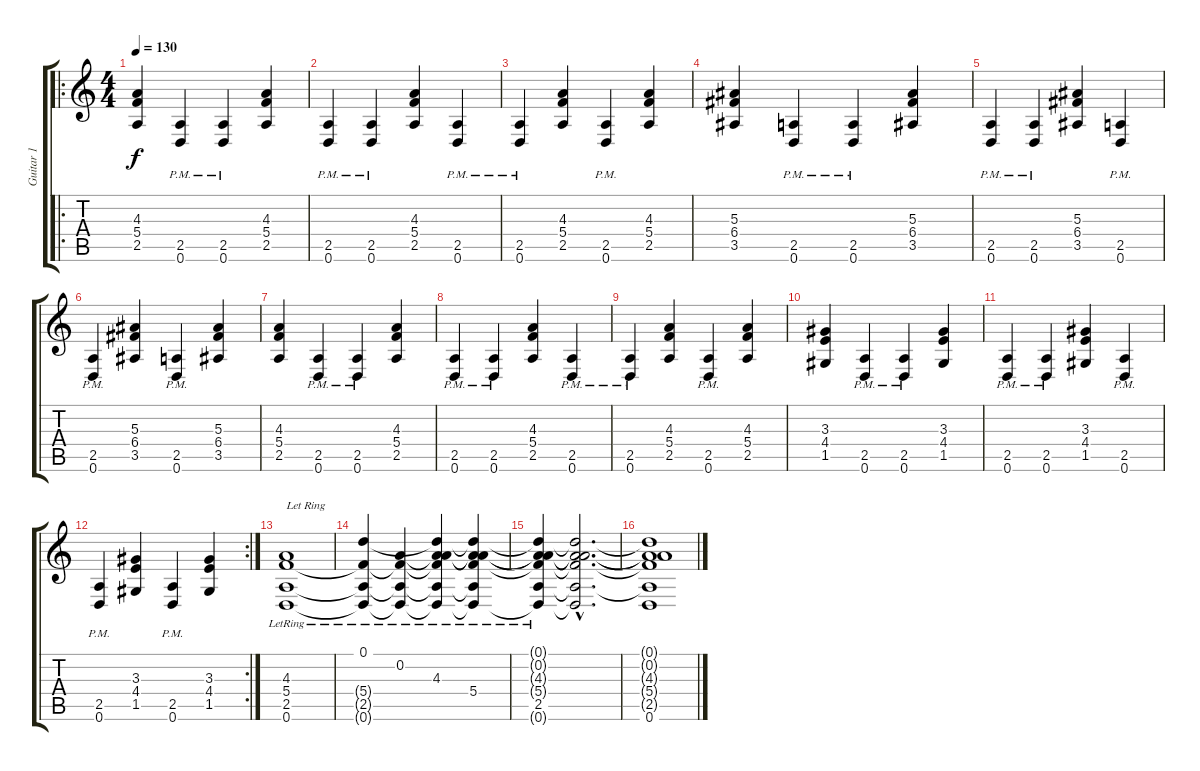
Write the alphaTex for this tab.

\track ("Guitar 1" "Guitar 1") {instrument distortionguitar}
\staff {score tabs}
\tuning (D4 A3 F3 C3 G2 D2) {hide}
\ro
\ts (4 4)
\tempo 130
\clef g2
\ks c
(4.3 5.4 2.5).4{dy f} (2.5{pm} 0.6{pm}).4 (2.5{pm} 0.6{pm}).4 (4.3 5.4 2.5).4 |
(2.5{pm} 0.6{pm}).4 (2.5{pm} 0.6{pm}).4 (4.3 5.4 2.5).4 (2.5{pm} 0.6{pm}).4 |
(2.5{pm} 0.6{pm}).4 (4.3 5.4 2.5).4 (2.5{pm} 0.6{pm}).4 (4.3 5.4 2.5).4 |
(5.3 6.4 3.5).4 (2.5{pm} 0.6{pm}).4 (2.5{pm} 0.6{pm}).4 (5.3 6.4 3.5).4 |
(2.5{pm} 0.6{pm}).4 (2.5{pm} 0.6{pm}).4 (5.3 6.4 3.5).4 (2.5{pm} 0.6{pm}).4 |
(2.5{pm} 0.6{pm}).4 (5.3 6.4 3.5).4 (2.5{pm} 0.6{pm}).4 (5.3 6.4 3.5).4 |
(4.3 5.4 2.5).4 (2.5{pm} 0.6{pm}).4 (2.5{pm} 0.6{pm}).4 (4.3 5.4 2.5).4 |
(2.5{pm} 0.6{pm}).4 (2.5{pm} 0.6{pm}).4 (4.3 5.4 2.5).4 (2.5{pm} 0.6{pm}).4 |
(2.5{pm} 0.6{pm}).4 (4.3 5.4 2.5).4 (2.5{pm} 0.6{pm}).4 (4.3 5.4 2.5).4 |
(3.3 4.4 1.5).4 (2.5{pm} 0.6{pm}).4 (2.5{pm} 0.6{pm}).4 (3.3 4.4 1.5).4 |
(2.5{pm} 0.6{pm}).4 (2.5{pm} 0.6{pm}).4 (3.3 4.4 1.5).4 (2.5{pm} 0.6{pm}).4 |
\rc 2
(2.5{pm} 0.6{pm}).4 (3.3 4.4 1.5).4 (2.5{pm} 0.6{pm}).4 (3.3 4.4 1.5).4 |
(4.3 5.4{lr} 2.5{lr} 0.6{lr}).1{txt "Let Ring"} |
(0.1{lr} 5.4{t} 2.5{t} 0.6{t}).4 (0.2{lr} 5.4{t} 2.5{t} 0.6{t}).4 (0.1{t} 0.2{t} 4.3{lr} 5.4{t} 2.5{t} 0.6{t}).4 (0.1{t} 0.2{t} 4.3{t} 5.4{lr} 2.5{t} 0.6{t}).4 |
(0.1{t} 0.2{t} 4.3{t} 5.4{t} 2.5{lr} 0.6{t}).4 (0.1{hac t} 0.2{hac t} 4.3{hac t} 5.4{hac t} 2.5{hac t} 0.6{hac t}).2{d} |
(0.1{t} 0.2{t} 4.3{t} 5.4{t} 2.5{t} 0.6).1{volume 0}
